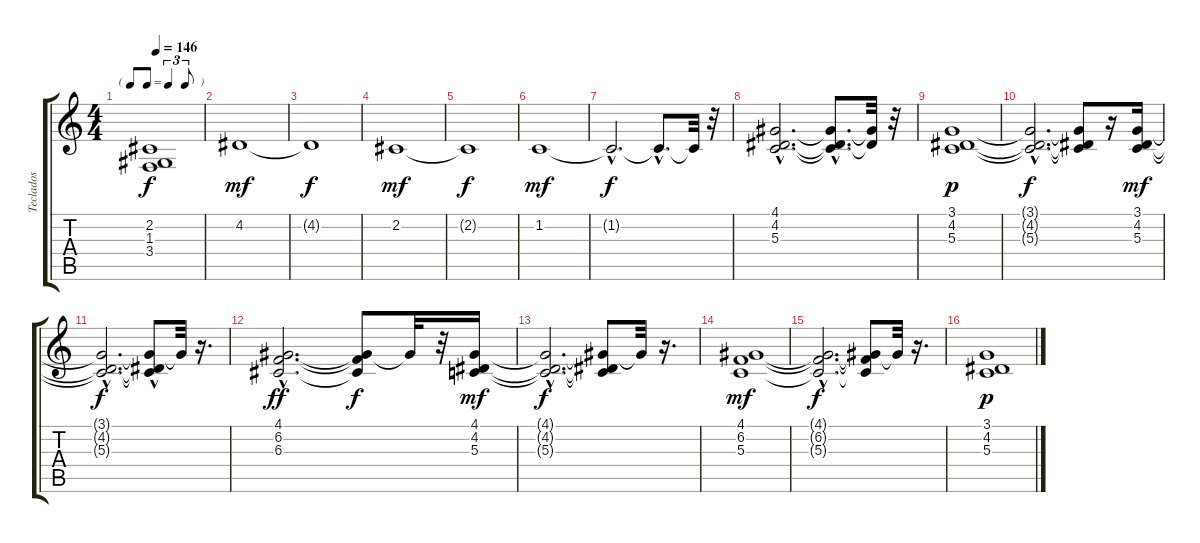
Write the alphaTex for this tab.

\track ("Teclados" "Teclados") {instrument pad2warm}
\staff {score tabs}
\tuning (E4 B3 G3 D3 A2 E2) {hide}
\ts (4 4)
\tf triplet8th
\tempo 146
\clef g2
\ks c
(2.2{t} 1.3{t} 3.4{t}).1{dy f} |
4.2.1{dy mf} |
4.2{t}.1{dy f} |
2.2.1{dy mf} |
2.2{t}.1{dy f} |
1.2.1{dy mf} |
1.2{hac t}.2{d dy f} 1.2{hac t}.8{d} 1.2{t}.32 r.32 |
(4.1{hac} 4.2{hac} 5.3{hac}).2{d} (4.1{hac t} 4.2{hac t} 5.3{hac t}).8{d} (4.1{t} 4.2{t}).32 r.32 |
(3.1 4.2 5.3).1{dy p} |
(3.1{hac t} 4.2{hac t} 5.3{hac t}).2{d dy f} (3.1{t} 4.2{t} 5.3{t}).8 r.16 (3.1 4.2 5.3).16{dy mf} |
(3.1{hac t} 4.2{hac t} 5.3{hac t}).2{d dy f} (3.1{t} 4.2{hac t} 5.3{hac t}).8 3.1{t}.32 r.16{d} |
(4.1{hac} 6.2{hac} 6.3{hac}).2{d dy ff} (4.1{t} 6.2{t} 6.3{t}).8{dy f} 4.1{t}.32 r.32 (4.1 4.2 5.3).16{dy mf} |
(4.1{hac t} 4.2{hac t} 5.3{hac t}).2{d dy f} (4.1{t} 4.2{t} 5.3{t}).8 4.1{t}.32 r.16{d} |
(4.1 6.2 5.3).1{dy mf} |
(4.1{hac t} 6.2{hac t} 5.3{hac t}).2{d dy f} (4.1{t} 6.2{t} 5.3{t}).8 4.1{t}.32 r.16{d} |
(3.1 4.2 5.3).1{dy p}
